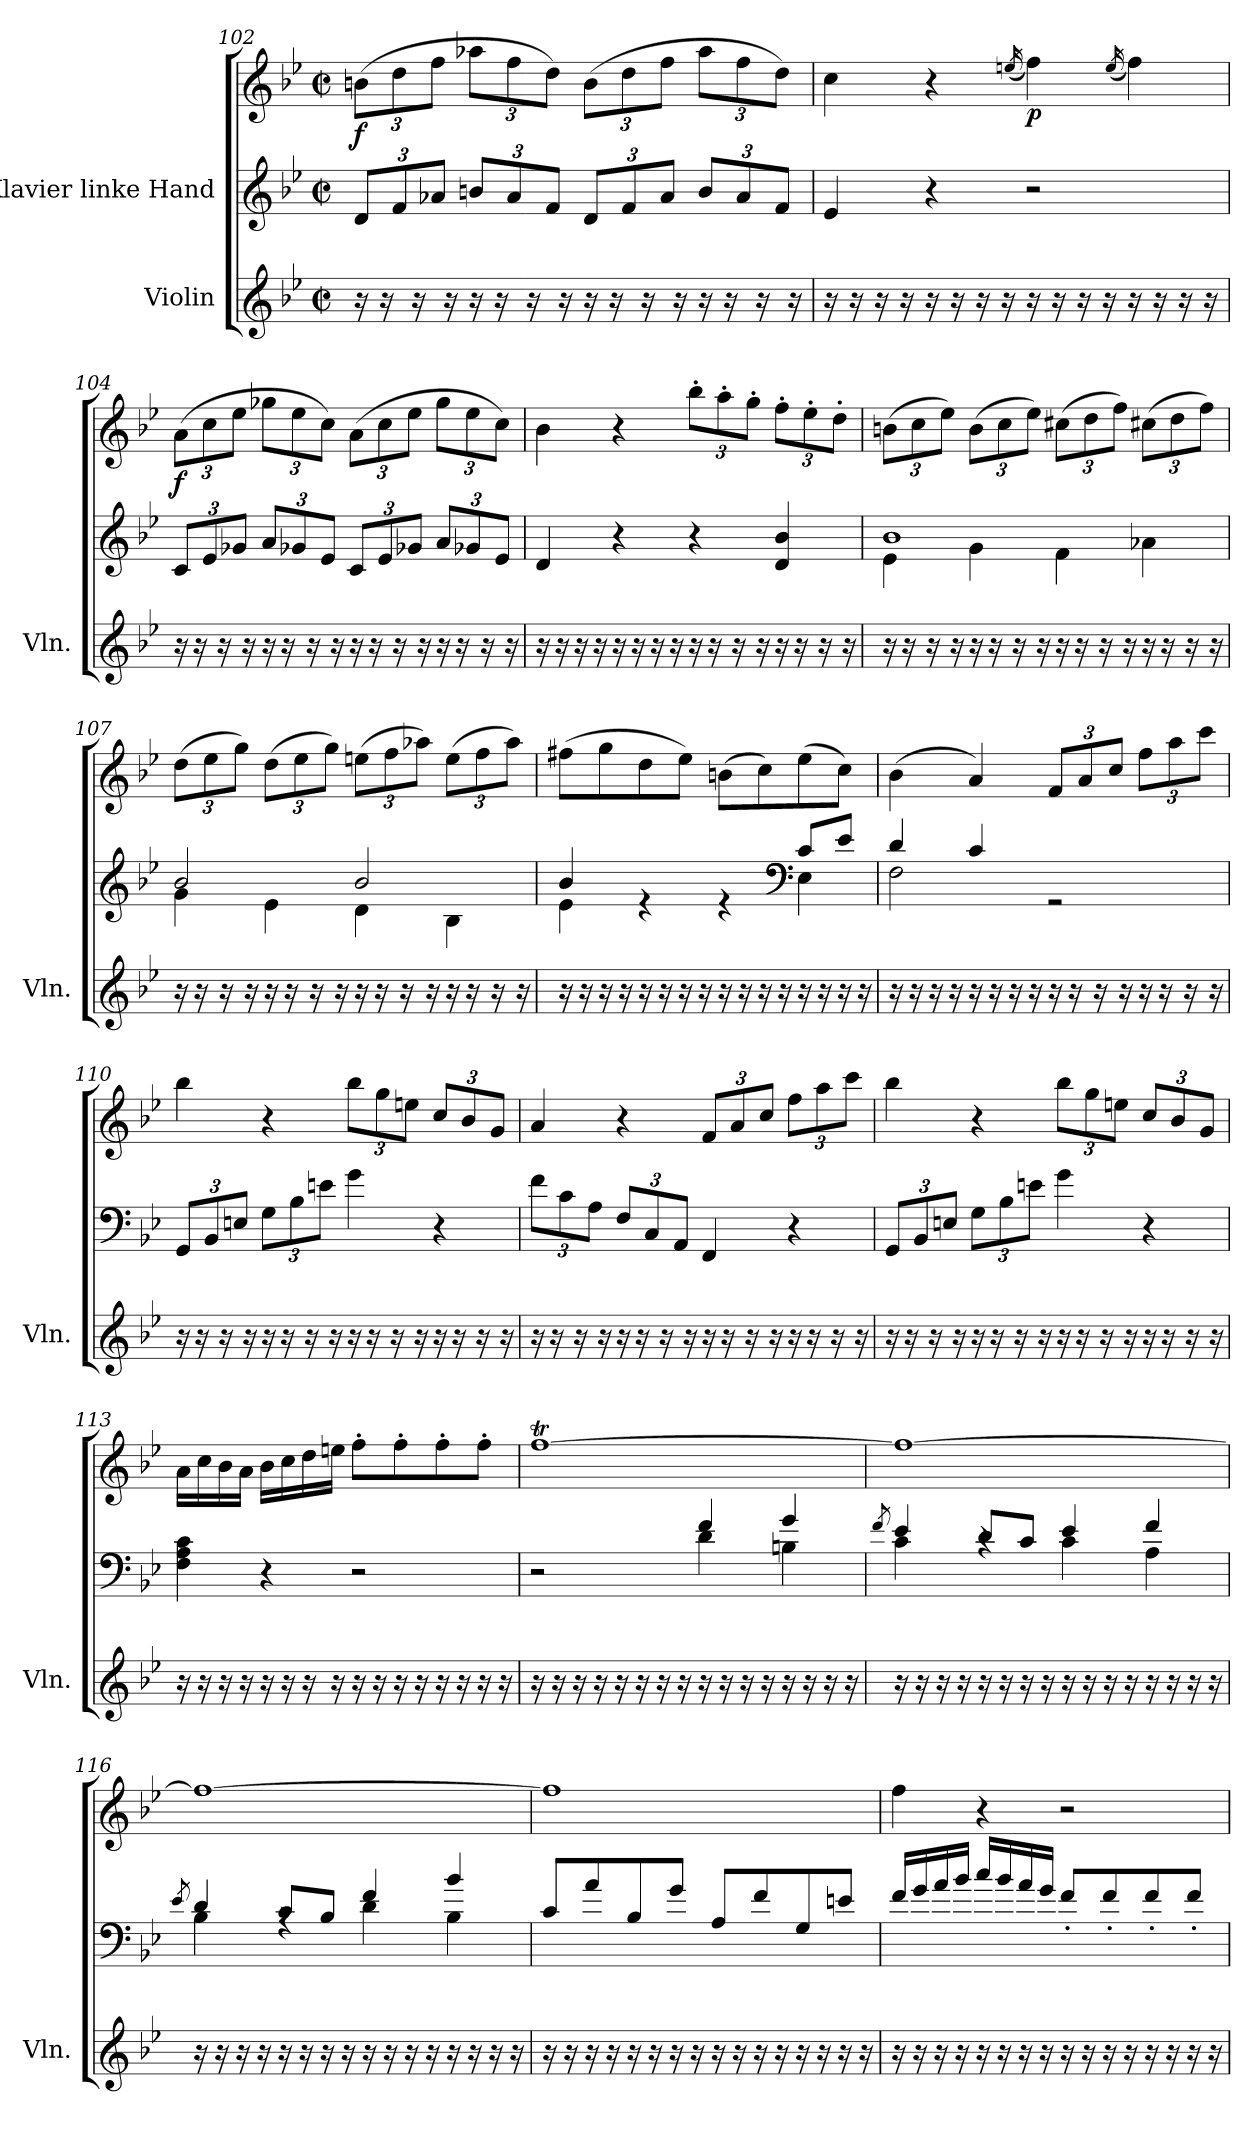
**kern	**kern	**kern	**dynam
*part2	*part1	*part1	*part1
*staff3	*staff2	*staff1	*staff1/2
*I"Violin	*I"Klavier linke Hand	*	*
*I'Vln.	*	*	*
!!LO:LB:g=z
*clefG2	*clefG2	*clefG2	*
*k[b-e-]	*k[b-e-]	*k[b-e-]	*
*M2/2	*M2/2	*M2/2	*
*met(c|)	*met(c|)	*met(c|)	*
*	*Xbrackettup	*Xbrackettup	*
=102	=102	=102	=102
!	!	!	!LO:DY:b
16r	12d/L	(>12bn\L	f
16r	.	.	.
.	12f/	12dd\	.
16r	.	.	.
.	12a-X/J	12ff\J	.
16r	.	.	.
16r	12bn/L	12aa-X\L	.
16r	.	.	.
.	12a-/	12ff\	.
16r	.	.	.
.	12f/J	12dd\J)	.
16r	.	.	.
16r	12d/L	(>12b\L	.
16r	.	.	.
.	12f/	12dd\	.
16r	.	.	.
.	12a-/J	12ff\J	.
16r	.	.	.
16r	12b/L	12aa-\L	.
16r	.	.	.
.	12a-/	12ff\	.
16r	.	.	.
.	12f/J	12dd\J)	.
16r	.	.	.
=103	=103	=103	=103
16r	4e-/	4cc\	.
16r	.	.	.
16r	.	.	.
16r	.	.	.
16r	4r	4r	.
16r	.	.	.
16r	.	.	.
16r	.	.	.
.	.	(<16qeen/	.
!	!	!	!LO:DY:b
16r	2r	4ff\)	p
16r	.	.	.
16r	.	.	.
16r	.	.	.
.	.	(<16qee/	.
16r	.	4ff\)	.
16r	.	.	.
16r	.	.	.
16r	.	.	.
!!LO:LB:g=z
=104	=104	=104	=104
!	!	!	!LO:DY:b
16r	12c/L	(>12a\L	f
16r	.	.	.
.	12e-/	12cc\	.
16r	.	.	.
.	12g-X/J	12ee-\J	.
16r	.	.	.
16r	12a/L	12gg-X\L	.
16r	.	.	.
.	12g-X/	12ee-\	.
16r	.	.	.
.	12e-/J	12cc\J)	.
16r	.	.	.
16r	12c/L	(>12a\L	.
16r	.	.	.
.	12e-/	12cc\	.
16r	.	.	.
.	12g-X/J	12ee-\J	.
16r	.	.	.
16r	12a/L	12gg-\L	.
16r	.	.	.
.	12g-X/	12ee-\	.
16r	.	.	.
.	12e-/J	12cc\J)	.
16r	.	.	.
=105	=105	=105	=105
16r	4d/	4b-\	.
16r	.	.	.
16r	.	.	.
16r	.	.	.
16r	4r	4r	.
16r	.	.	.
16r	.	.	.
16r	.	.	.
16r	4r	12bb-'\L	.
16r	.	.	.
.	.	12aa'\	.
16r	.	.	.
.	.	12gg'\J	.
16r	.	.	.
16r	4d/ 4b-/	12ff'\L	.
16r	.	.	.
.	.	12ee-'\	.
16r	.	.	.
.	.	12dd'\J	.
16r	.	.	.
!!LO:LB:g=z
=106	=106	=106	=106
*	*^	*	*
16r	1b-	4e-\	(>12bn\L	.
16r	.	.	.	.
.	.	.	12cc\	.
16r	.	.	.	.
.	.	.	12ee-\J)	.
16r	.	.	.	.
16r	.	4g\	(>12b\L	.
16r	.	.	.	.
.	.	.	12cc\	.
16r	.	.	.	.
.	.	.	12ee-\J)	.
16r	.	.	.	.
16r	.	4f\	(>12cc#X\L	.
16r	.	.	.	.
.	.	.	12dd\	.
16r	.	.	.	.
.	.	.	12ff\J)	.
16r	.	.	.	.
16r	.	4a-X\	(>12cc#X\L	.
16r	.	.	.	.
.	.	.	12dd\	.
16r	.	.	.	.
.	.	.	12ff\J)	.
16r	.	.	.	.
=107	=107	=107	=107	=107
16r	2b-/	4g\	(>12dd\L	.
16r	.	.	.	.
.	.	.	12ee-\	.
16r	.	.	.	.
.	.	.	12gg\J)	.
16r	.	.	.	.
16r	.	4e-\	(>12dd\L	.
16r	.	.	.	.
.	.	.	12ee-\	.
16r	.	.	.	.
.	.	.	12gg\J)	.
16r	.	.	.	.
16r	2b-/	4d\	(>12een\L	.
16r	.	.	.	.
.	.	.	12ff\	.
16r	.	.	.	.
.	.	.	12aa-X\J)	.
16r	.	.	.	.
16r	.	4B-\	(>12ee\L	.
16r	.	.	.	.
.	.	.	12ff\	.
16r	.	.	.	.
.	.	.	12aa-\J)	.
16r	.	.	.	.
!!LO:PB:g=z
=108	=108	=108	=108	=108
16r	4b-/	4e-\	(>8ff#X\L	.
16r	.	.	.	.
16r	.	.	8gg\	.
16r	.	.	.	.
16r	4re	2ryy	8dd\	.
16r	.	.	.	.
16r	.	.	8ee-\J)	.
16r	.	.	.	.
16r	4re	.	(>8bn\L	.
16r	.	.	.	.
16r	.	.	8cc\)	.
16r	.	.	.	.
*	*clefF4	*	*	*
16r	8c/L	4E-\	(>8ee-\	.
16r	.	.	.	.
16r	8e-/J	.	8cc\J)	.
16r	.	.	.	.
=109	=109	=109	=109	=109
16r	4d/	2F\	(>4b-\	.
16r	.	.	.	.
16r	.	.	.	.
16r	.	.	.	.
16r	4c/	.	4a/)	.
16r	.	.	.	.
16r	.	.	.	.
16r	.	.	.	.
16r	2rGG	2ryy	12f/L	.
16r	.	.	.	.
.	.	.	12a/	.
16r	.	.	.	.
.	.	.	12cc/J	.
16r	.	.	.	.
16r	.	.	12ff\L	.
16r	.	.	.	.
.	.	.	12aa\	.
16r	.	.	.	.
.	.	.	12ccc\J	.
16r	.	.	.	.
*	*v	*v	*	*
=110	=110	=110	=110
16r	12GG/L	4bb-\	.
16r	.	.	.
.	12BB-/	.	.
16r	.	.	.
.	12En/J	.	.
16r	.	.	.
16r	12G\L	4r	.
16r	.	.	.
.	12B-\	.	.
16r	.	.	.
.	12en\J	.	.
16r	.	.	.
16r	4g\	12bb-\L	.
16r	.	.	.
.	.	12gg\	.
16r	.	.	.
.	.	12een\J	.
16r	.	.	.
16r	4r	12cc/L	.
16r	.	.	.
.	.	12b-/	.
16r	.	.	.
.	.	12g/J	.
16r	.	.	.
!!LO:LB:g=z
=111	=111	=111	=111
16r	12f\L	4a/	.
16r	.	.	.
.	12c\	.	.
16r	.	.	.
.	12A\J	.	.
16r	.	.	.
16r	12F/L	4r	.
16r	.	.	.
.	12C/	.	.
16r	.	.	.
.	12AA/J	.	.
16r	.	.	.
16r	4FF/	12f/L	.
16r	.	.	.
.	.	12a/	.
16r	.	.	.
.	.	12cc/J	.
16r	.	.	.
16r	4r	12ff\L	.
16r	.	.	.
.	.	12aa\	.
16r	.	.	.
.	.	12ccc\J	.
16r	.	.	.
=112	=112	=112	=112
16r	12GG/L	4bb-\	.
16r	.	.	.
.	12BB-/	.	.
16r	.	.	.
.	12En/J	.	.
16r	.	.	.
16r	12G\L	4r	.
16r	.	.	.
.	12B-\	.	.
16r	.	.	.
.	12en\J	.	.
16r	.	.	.
16r	4g\	12bb-\L	.
16r	.	.	.
.	.	12gg\	.
16r	.	.	.
.	.	12een\J	.
16r	.	.	.
16r	4r	12cc/L	.
16r	.	.	.
.	.	12b-/	.
16r	.	.	.
.	.	12g/J	.
16r	.	.	.
!!LO:LB:g=z
=113	=113	=113	=113
16r	4F\ 4A\ 4c\	16a\LL	.
16r	.	16cc\	.
16r	.	16b-\	.
16r	.	16a\JJ	.
16r	4r	16b-\LL	.
16r	.	16cc\	.
16r	.	16dd\	.
16r	.	16een\JJ	.
16r	2r	8ff'\L	.
16r	.	.	.
16r	.	8ff'\	.
16r	.	.	.
16r	.	8ff'\	.
16r	.	.	.
16r	.	8ff'\J	.
16r	.	.	.
=114	=114	=114	=114
*	*^	*	*
16r	2r	2ryy	[1ffT	.
16r	.	.	.	.
16r	.	.	.	.
16r	.	.	.	.
16r	.	.	.	.
16r	.	.	.	.
16r	.	.	.	.
16r	.	.	.	.
16r	4f/	4d\	.	.
16r	.	.	.	.
16r	.	.	.	.
16r	.	.	.	.
16r	4g/	4Bn\	.	.
16r	.	.	.	.
16r	.	.	.	.
16r	.	.	.	.
=115	=115	=115	=115	=115
.	8qf/	.	.	.
16r	4e-/	4c\	1ff_	.
16r	.	.	.	.
16r	.	.	.	.
16r	.	.	.	.
16r	8d/L	4rc	.	.
16r	.	.	.	.
16r	8c/J	.	.	.
16r	.	.	.	.
16r	4e-/	4c\	.	.
16r	.	.	.	.
16r	.	.	.	.
16r	.	.	.	.
16r	4f/	4A\	.	.
16r	.	.	.	.
16r	.	.	.	.
16r	.	.	.	.
!!LO:LB:g=z
=116	=116	=116	=116	=116
.	8qe-/	.	.	.
16r	4d/	4B-\	1ff_	.
16r	.	.	.	.
16r	.	.	.	.
16r	.	.	.	.
16r	8c/L	4rA	.	.
16r	.	.	.	.
16r	8B-/J	.	.	.
16r	.	.	.	.
16r	4f/	4d\	.	.
16r	.	.	.	.
16r	.	.	.	.
16r	.	.	.	.
16r	4b-/	4B-\	.	.
16r	.	.	.	.
16r	.	.	.	.
16r	.	.	.	.
*	*v	*v	*	*
=117	=117	=117	=117
16r	8c/L	1ff]	.
16r	.	.	.
16r	8a/	.	.
16r	.	.	.
16r	8B-/	.	.
16r	.	.	.
16r	8g/J	.	.
16r	.	.	.
16r	8A/L	.	.
16r	.	.	.
16r	8f/	.	.
16r	.	.	.
16r	8G/	.	.
16r	.	.	.
16r	8en/J	.	.
16r	.	.	.
=118	=118	=118	=118
16r	16f/LL	4ff\	.
16r	16g/	.	.
16r	16a/	.	.
16r	16b-/JJ	.	.
16r	16cc/LL	4r	.
16r	16b-/	.	.
16r	16a/	.	.
16r	16g/JJ	.	.
16r	8f'/L	2r	.
16r	.	.	.
16r	8f'/	.	.
16r	.	.	.
16r	8f'/	.	.
16r	.	.	.
16r	8f'/J	.	.
16r	.	.	.
=	=	=	=
*-	*-	*-	*-
